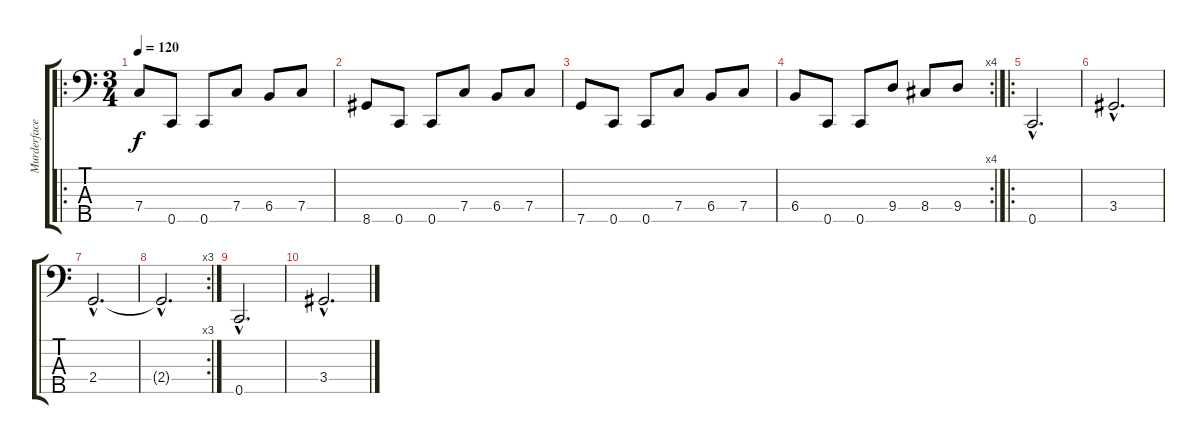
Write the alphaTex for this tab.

\track ("Murderface" "Murderface") {instrument electricbassfinger}
\staff {score tabs}
\tuning (G2 Eb2 Bb1 F1 C1) {hide}
\ro
\ts (3 4)
\tempo 120
\clef f4
\ks c
7.4.8{dy f} 0.5.8 0.5.8 7.4.8 6.4.8 7.4.8 |
8.5.8 0.5.8 0.5.8 7.4.8 6.4.8 7.4.8 |
7.5.8 0.5.8 0.5.8 7.4.8 6.4.8 7.4.8 |
\rc 4
6.4.8 0.5.8 0.5.8 9.4.8 8.4.8 9.4.8 |
\ro
0.5{hac}.2{d} |
3.4{hac}.2{d} |
2.4{hac}.2{d} |
\rc 3
2.4{hac t}.2{d} |
0.5{hac}.2{d} |
3.4{hac}.2{d}
